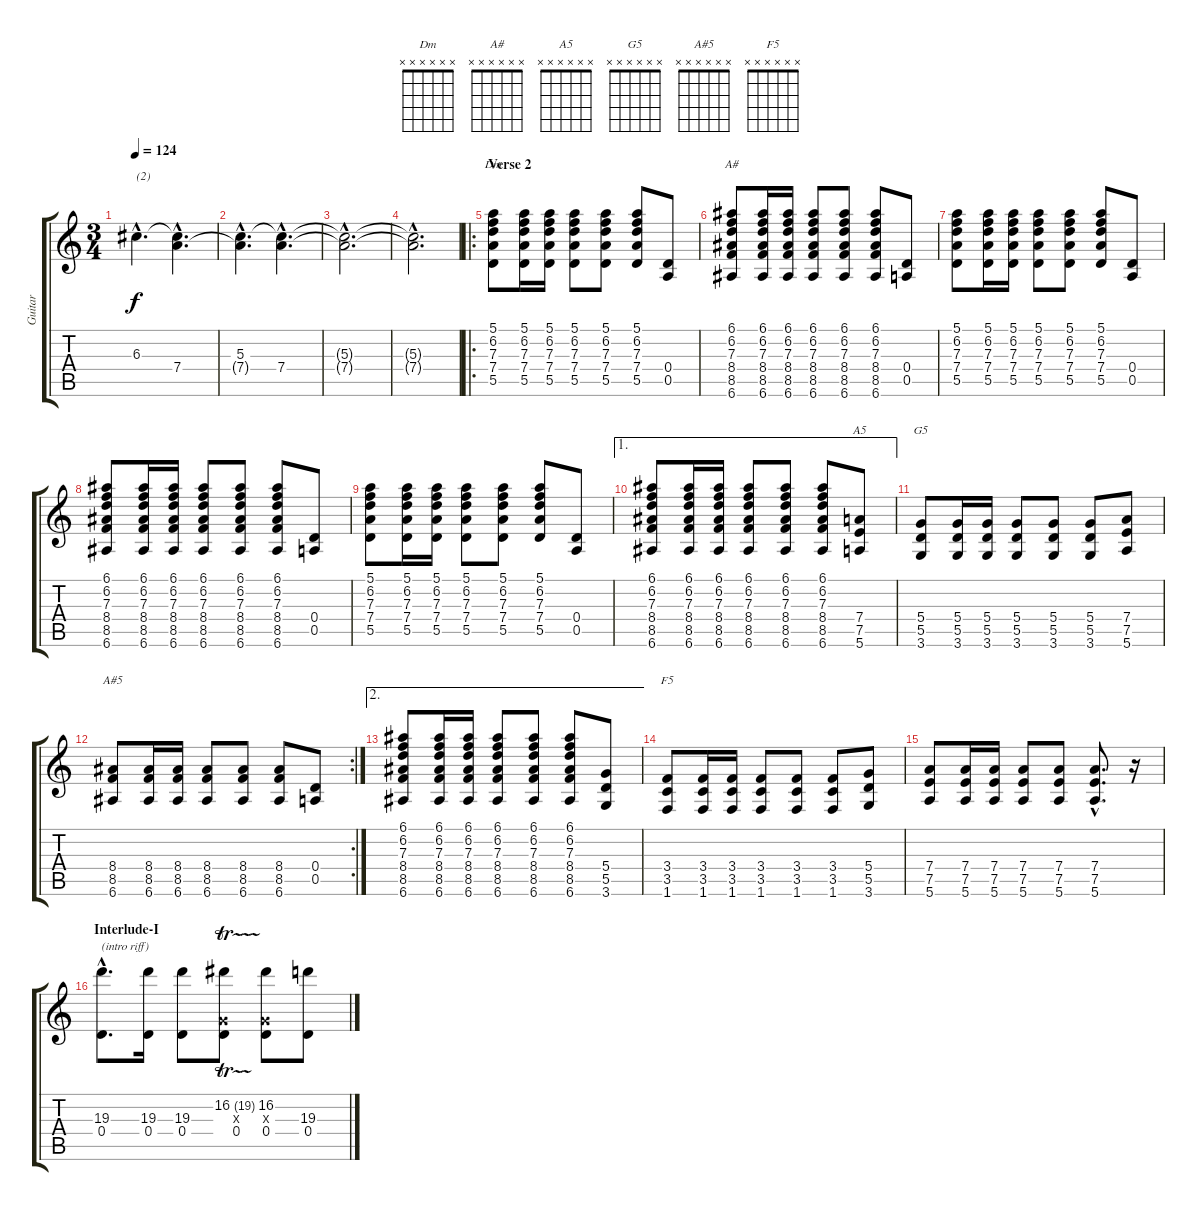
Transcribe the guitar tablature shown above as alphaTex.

\track ("Guitar" "Guitar") {instrument distortionguitar}
\staff {score tabs}
\tuning (E4 B3 G3 D3 A2 E2) {hide}
\chord ("Dm" x x x x x x)
\chord ("A#" x x x x x x)
\chord ("A5" x x x x x x)
\chord ("G5" x x x x x x)
\chord ("A#5" x x x x x x)
\chord ("F5" x x x x x x)
\ts (3 4)
\tempo 124
\clef g2
\ks c
6.3{hac}.4{d txt "(2)" dy f} (6.3{hac t} 7.4{hac}).4{d} |
(5.3{hac} 7.4{hac t}).4{d} (5.3{hac t} 7.4{hac}).4{d} |
(5.3{hac t} 7.4{hac t}).2{d} |
(5.3{hac t} 7.4{hac t}).2{d} |
\ro
\section ("" "Verse 2")
(5.1 6.2 7.3 7.4 5.5).8{ch "Dm"} (5.1 6.2 7.3 7.4 5.5).16 (5.1 6.2 7.3 7.4 5.5).16 (5.1 6.2 7.3 7.4 5.5).8 (5.1 6.2 7.3 7.4 5.5).8 (5.1 6.2 7.3 7.4 5.5).8 (0.4 0.5).8 |
(6.1 6.2 7.3 8.4 8.5 6.6).8{ch "A#"} (6.1 6.2 7.3 8.4 8.5 6.6).16 (6.1 6.2 7.3 8.4 8.5 6.6).16 (6.1 6.2 7.3 8.4 8.5 6.6).8 (6.1 6.2 7.3 8.4 8.5 6.6).8 (6.1 6.2 7.3 8.4 8.5 6.6).8 (0.4 0.5).8 |
(5.1 6.2 7.3 7.4 5.5).8 (5.1 6.2 7.3 7.4 5.5).16 (5.1 6.2 7.3 7.4 5.5).16 (5.1 6.2 7.3 7.4 5.5).8 (5.1 6.2 7.3 7.4 5.5).8 (5.1 6.2 7.3 7.4 5.5).8 (0.4 0.5).8 |
(6.1 6.2 7.3 8.4 8.5 6.6).8 (6.1 6.2 7.3 8.4 8.5 6.6).16 (6.1 6.2 7.3 8.4 8.5 6.6).16 (6.1 6.2 7.3 8.4 8.5 6.6).8 (6.1 6.2 7.3 8.4 8.5 6.6).8 (6.1 6.2 7.3 8.4 8.5 6.6).8 (0.4 0.5).8 |
(5.1 6.2 7.3 7.4 5.5).8 (5.1 6.2 7.3 7.4 5.5).16 (5.1 6.2 7.3 7.4 5.5).16 (5.1 6.2 7.3 7.4 5.5).8 (5.1 6.2 7.3 7.4 5.5).8 (5.1 6.2 7.3 7.4 5.5).8 (0.4 0.5).8 |
\ae 1
(6.1 6.2 7.3 8.4 8.5 6.6).8 (6.1 6.2 7.3 8.4 8.5 6.6).16 (6.1 6.2 7.3 8.4 8.5 6.6).16 (6.1 6.2 7.3 8.4 8.5 6.6).8 (6.1 6.2 7.3 8.4 8.5 6.6).8 (6.1 6.2 7.3 8.4 8.5 6.6).8 (7.4 7.5 5.6).8{ch "A5"} |
(5.4 5.5 3.6).8{ch "G5"} (5.4 5.5 3.6).16 (5.4 5.5 3.6).16 (5.4 5.5 3.6).8 (5.4 5.5 3.6).8 (5.4 5.5 3.6).8 (7.4 7.5 5.6).8 |
\rc 2
(8.4 8.5 6.6).8{ch "A#5"} (8.4 8.5 6.6).16 (8.4 8.5 6.6).16 (8.4 8.5 6.6).8 (8.4 8.5 6.6).8 (8.4 8.5 6.6).8 (0.4 0.5).8 |
\ae 2
(6.1 6.2 7.3 8.4 8.5 6.6).8 (6.1 6.2 7.3 8.4 8.5 6.6).16 (6.1 6.2 7.3 8.4 8.5 6.6).16 (6.1 6.2 7.3 8.4 8.5 6.6).8 (6.1 6.2 7.3 8.4 8.5 6.6).8 (6.1 6.2 7.3 8.4 8.5 6.6).8 (5.4 5.5 3.6).8 |
(3.4 3.5 1.6).8{ch "F5"} (3.4 3.5 1.6).16 (3.4 3.5 1.6).16 (3.4 3.5 1.6).8 (3.4 3.5 1.6).8 (3.4 3.5 1.6).8 (5.4 5.5 3.6).8 |
(7.4 7.5 5.6).8 (7.4 7.5 5.6).16 (7.4 7.5 5.6).16 (7.4 7.5 5.6).8 (7.4 7.5 5.6).8 (7.4{hac} 7.5{hac} 5.6{hac}).8{d} r.16 |
\section ("" "Interlude-I")
(19.3{hac} 0.4{hac}).8{d txt "(intro riff)" balance 8} (19.3 0.4).16 (19.3 0.4).8 (16.2{tr (19 32)} 0.3{x} 0.4).8 (16.2 0.3{x} 0.4).8 (19.3 0.4).8
